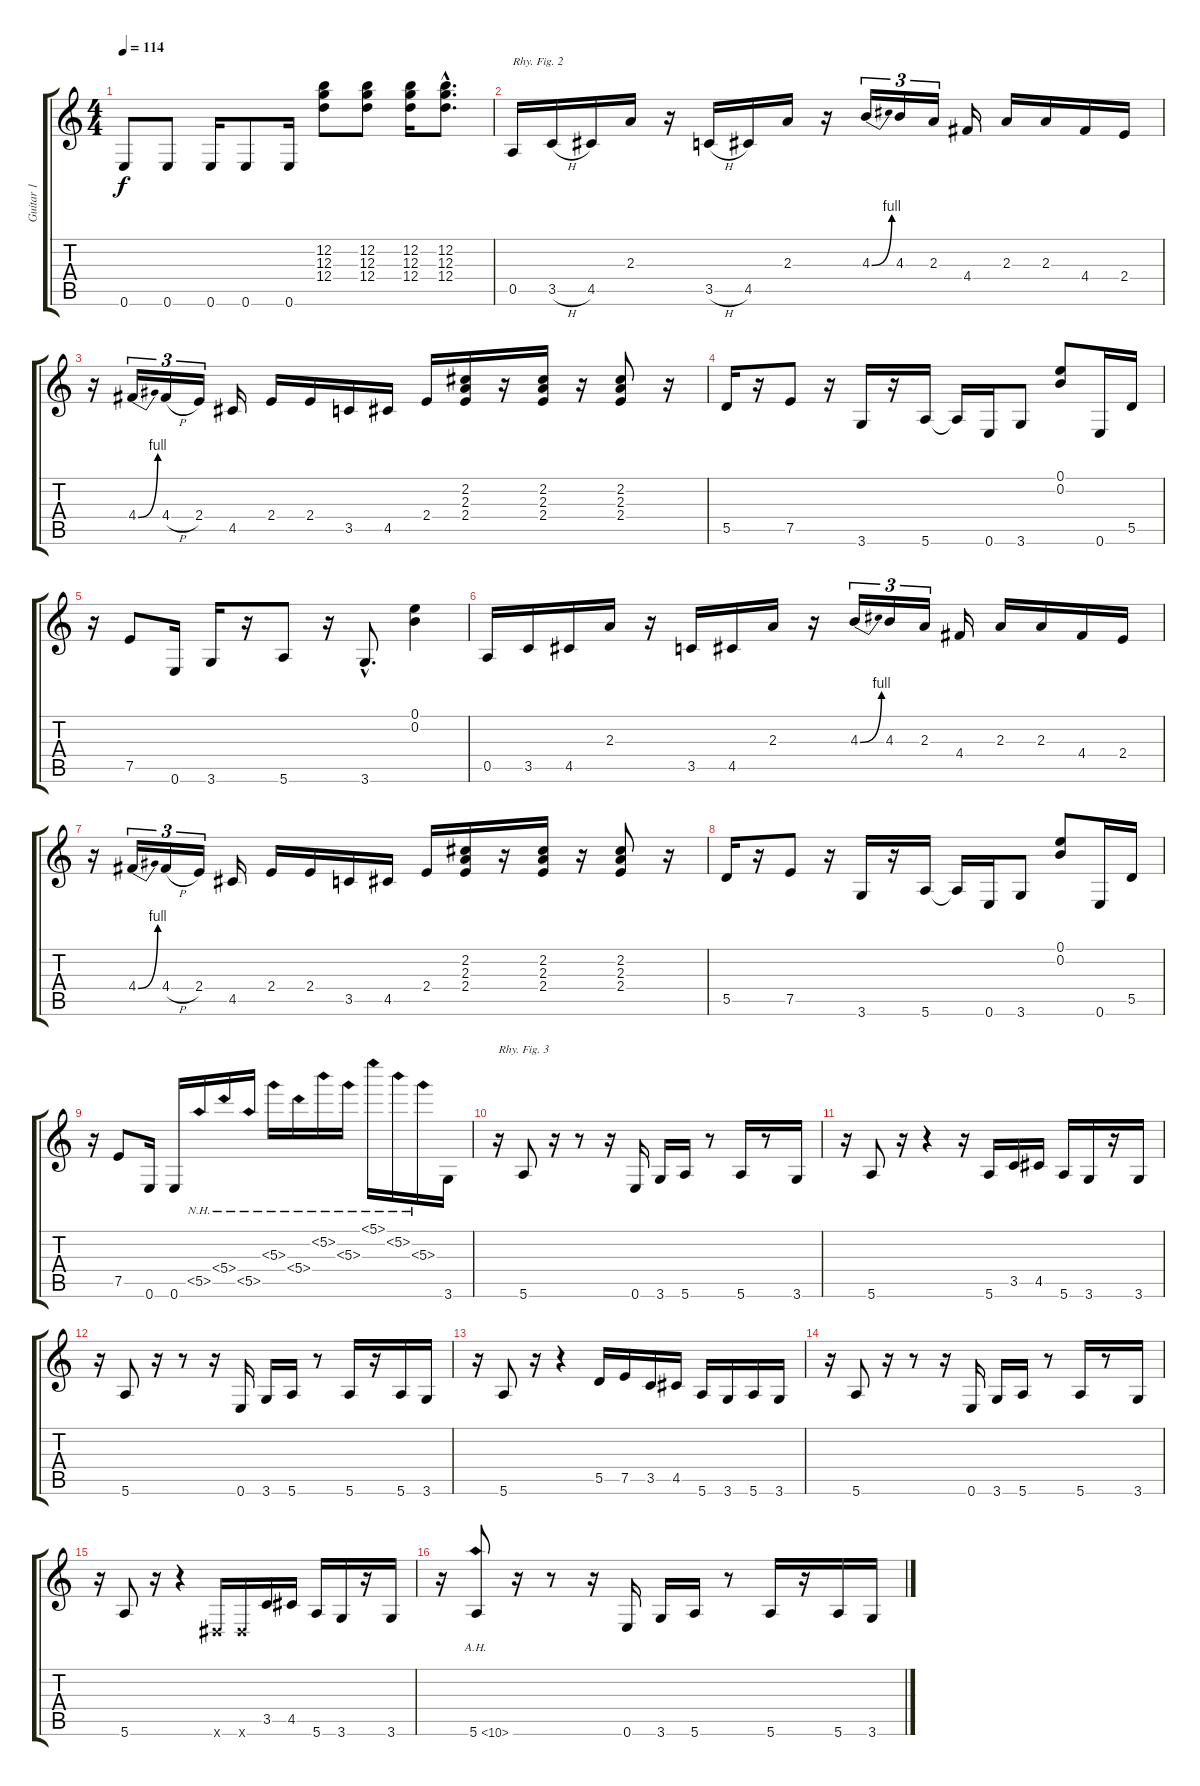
\track ("Guitar 1" "Guitar 1") {instrument distortionguitar}
\staff {score tabs}
\tuning (E4 B3 G3 D3 A2 E2) {hide}
\ts (4 4)
\tempo 114
\clef g2
\ks c
0.6.8{dy f} 0.6.8 0.6.16 0.6.8 0.6.16 (12.2 12.3 12.4).8 (12.2 12.3 12.4).8 (12.2 12.3 12.4).16 (12.2{hac} 12.3{hac} 12.4{hac}).8{d} |
0.5.16{txt "Rhy. Fig. 2"} 3.5{h}.16 4.5.16 2.3.16 r.16 3.5{h}.16 4.5.16 2.3.16 r.16 4.3{be (bend 0 0 60 4)}.16{tu (3 2)} 4.3.16{tu (3 2)} 2.3.16{tu (3 2)} 4.4.16 2.3.16 2.3.16 4.4.16 2.4.16 |
r.16 4.4{be (bend 0 0 60 4)}.16{tu (3 2)} 4.4{h}.16{tu (3 2)} 2.4.16{tu (3 2)} 4.5.16 2.4.16 2.4.16 3.5.16 4.5.16 2.4.16 (2.2 2.3 2.4).16 r.16 (2.2 2.3 2.4).16 r.16 (2.2 2.3 2.4).8 r.16 |
5.5.16 r.16 7.5.8 r.16 3.6.16 r.16 5.6.16 5.6{t}.16 0.6.16 3.6.8 (0.1 0.2).8 0.6.16 5.5.16 |
r.16 7.5.8 0.6.16 3.6.16 r.16 5.6.8 r.16 3.6{hac}.8{d} (0.1 0.2).4 |
0.5.16 3.5.16 4.5.16 2.3.16 r.16 3.5.16 4.5.16 2.3.16 r.16 4.3{be (bend 0 0 60 4)}.16{tu (3 2)} 4.3.16{tu (3 2)} 2.3.16{tu (3 2)} 4.4.16 2.3.16 2.3.16 4.4.16 2.4.16 |
r.16 4.4{be (bend 0 0 60 4)}.16{tu (3 2)} 4.4{h}.16{tu (3 2)} 2.4.16{tu (3 2)} 4.5.16 2.4.16 2.4.16 3.5.16 4.5.16 2.4.16 (2.2 2.3 2.4).16 r.16 (2.2 2.3 2.4).16 r.16 (2.2 2.3 2.4).8 r.16 |
5.5.16 r.16 7.5.8 r.16 3.6.16 r.16 5.6.16 5.6{t}.16 0.6.16 3.6.8 (0.1 0.2).8 0.6.16 5.5.16 |
r.16 7.5.8 0.6.16 0.6.16 5.5{nh}.16 5.4{nh}.16 5.5{nh}.16 5.3{nh}.16 5.4{nh}.16 5.2{nh}.16 5.3{nh}.16 5.1{nh}.16 5.2{nh}.16 5.3{nh}.16 3.6.16 |
r.16{txt "Rhy. Fig. 3"} 5.6.8 r.16 r.8 r.16 0.6.16 3.6.16 5.6.16 r.8 5.6.16 r.8 3.6.16 |
r.16 5.6.8 r.16 r.4 r.16 5.6.16 3.5.16 4.5.16 5.6.16 3.6.16 r.16 3.6.16 |
r.16 5.6.8 r.16 r.8 r.16 0.6.16 3.6.16 5.6.16 r.8 5.6.16 r.16 5.6.16 3.6.16 |
r.16 5.6.8 r.16 r.4 5.5.16 7.5.16 3.5.16 4.5.16 5.6.16 3.6.16 5.6.16 3.6.16 |
r.16 5.6.8 r.16 r.8 r.16 0.6.16 3.6.16 5.6.16 r.8 5.6.16 r.8 3.6.16 |
r.16 5.6.8 r.16 r.4 -1.6{x}.16 -1.6{x}.16 3.5.16 4.5.16 5.6.16 3.6.16 r.16 3.6.16 |
r.16 5.6{ah 5}.8 r.16 r.8 r.16 0.6.16 3.6.16 5.6.16 r.8 5.6.16 r.16 5.6.16 3.6.16
